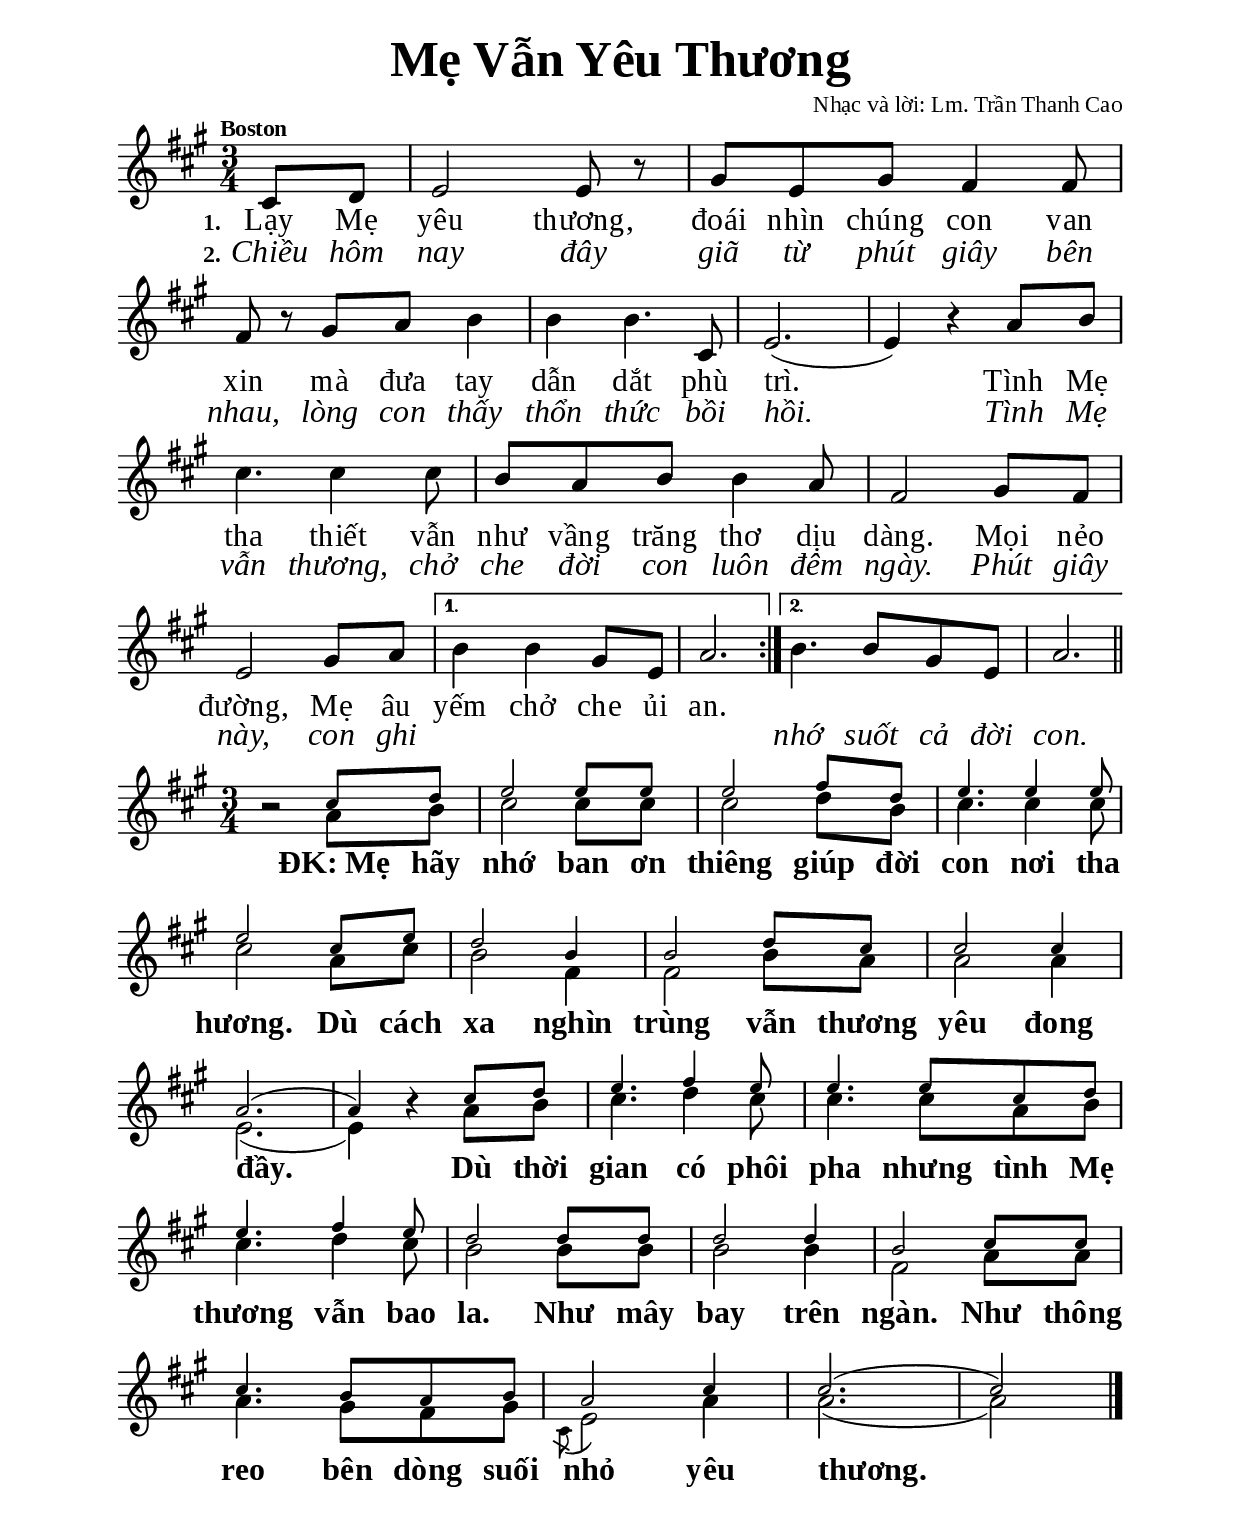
% Cài đặt chung
\version "2.20.0"
\include "english.ly"

\header {
  title = \markup { \fontsize #3 "Mẹ Vẫn Yêu Thương" }
  poet = " "
  composer = "Nhạc và lời: Lm. Trần Thanh Cao"
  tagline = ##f
}

\paper {
  #(set-paper-size "a4")
  top-margin = 10\mm
  bottom-margin = 10\mm
  left-margin = 20\mm
  right-margin = 20\mm
  #(define fonts
    (make-pango-font-tree
      "Liberation Serif"
      "Liberation Serif"
      "Liberation Serif"
      (/ 20 20)))
  page-count = #1
  indent = #0
  system-system-spacing.basic-distance = #14
}

% Nhạc phiên khúc
nhacPhienKhuc = \relative c' {
  \tempo "Boston"
  \repeat volta 2
  {
    \partial 4 cs8 d |
    e2 e8 r |
    gs e gs fs4 fs8 |
    fs r gs a b4 |
    b b4. cs,8 |
    e2. ( |
    e4) r a8 b |
    cs4. cs4 cs8 |
    b a b b4 a8 |
    fs2 gs8 fs |
    e2 gs8 a |
  }
  \alternative {
    {
      b4 b gs8 e |
      a2.
    }
    {
      b4. b8 gs e |
      a2. \bar "||"
    }
  }
}

% Nhạc điệp khúc
nhacDiepKhucSop = \relative c'' {
  r2 a8 b |
  cs2 cs8 cs |
  cs2 d8 b |
  cs4. cs4 cs8 |
  cs2 a8 cs |
  b2 fs4 |
  fs2 b8 a |
  a2 a4 |
  e2. ( |
  e4) r a8 b |
  cs4. d4 cs8 |
  cs4. cs8 a b |
  cs4. d4 cs8 |
  b2 b8 b |
  b2 b4 |
  fs2 a8 a |
  a4. gs8 fs gs |
  \acciaccatura cs,8 e2 a4 
  a2. ( |
  a2) \bar "|."
}

nhacDiepKhucBas = \relative c'' {
  r2 cs8 d |
  e2 e8 e |
  e2 fs8 d |
  e4. e4 e8 |
  e2 cs8 e |
  d2 b4 |
  b2 d8 cs |
  cs2 cs4 |
  a2. ( |
  a4) r cs8 d |
  e4. fs4 e8 |
  e4. e8 cs d |
  e4. fs4 e8 |
  d2 d8 d |
  d2 d4 |
  b2 cs8 cs |
  cs4. b8 a b |
  a2 cs4 |
  cs2. ( |
  cs2)
}

% Lời phiên khúc
loiPhienKhucMot = \lyricmode {
  \set stanza = #"1."
  Lạy Mẹ yêu thương, đoái nhìn chúng con van xin
  mà đưa tay dẫn dắt phù trì.
  Tình Mẹ tha thiết vẫn như vầng trăng thơ dịu dàng.
  Mọi nẻo đường, Mẹ âu yếm chở che ủi an.
}

loiPhienKhucHai = \lyricmode {
  \override Lyrics.LyricText.font-shape = #'italic
  \set stanza = #"2."
  Chiều hôm nay đây giã từ phút giây bên nhau,
  lòng con thấy thổn thức bồi hồi.
  Tình Mẹ vẫn thương, chở che đời con luôn đêm ngày.
  Phút giây này, con ghi
  \repeat unfold 1 { "" "" "" "" "" }
  nhớ suốt cả đời con.
}

% Lời điệp khúc
loiDiepKhuc = \lyricmode {
  %\set stanza = #
  "ĐK: Mẹ" hãy nhớ ban ơn thiêng giúp đời con nơi tha hương.
  Dù cách xa nghìn trùng vẫn thương yêu đong đầy.
  Dù thời gian có phôi pha nhưng tình Mẹ thương vẫn bao la.
  Như mây bay trên ngàn.
  Như thông reo bên dòng suối nhỏ yêu thương.
}

% Dàn trang
\score {
  \new ChoirStaff <<
    \new Staff = diepKhuc \with {
        \consists "Merge_rests_engraver"
        \magnifyStaff #(magstep +1)
      }
      <<
      \new Voice = beSop {
        \key a \major \time 3/4 \stemNeutral \nhacPhienKhuc
      }
    >>
    \new Lyrics \lyricsto beSop \loiPhienKhucMot
    \new Lyrics \lyricsto beSop \loiPhienKhucHai
  >>
  \layout {
    \override Lyrics.LyricText.font-size = #+3
    \override Lyrics.LyricSpace.minimum-distance = #2.0
    \override Score.BarNumber.break-visibility = ##(#f #f #f)
  }
}

\score {
  \new ChoirStaff <<
    \new Staff = diepKhuc \with {
        \consists "Merge_rests_engraver"
        \magnifyStaff #(magstep +1)
      }
      <<
      \new Voice = beSop {
        \voiceTwo \key a \major \time 3/4 \nhacDiepKhucSop
      }
      \new Voice = beBas {
        \override NoteHead.font-size = #-2
        \voiceOne \key a \major \time 3/4 \nhacDiepKhucBas
      }
    >>
    \new Lyrics \lyricsto beSop \loiDiepKhuc
  >>
  \layout {
    \override Lyrics.LyricText.font-series = #'bold
    \override Lyrics.LyricText.font-size = #+3
    \override Lyrics.LyricSpace.minimum-distance = #2.0
    \override Score.BarNumber.break-visibility = ##(#f #f #f)
  }
}
